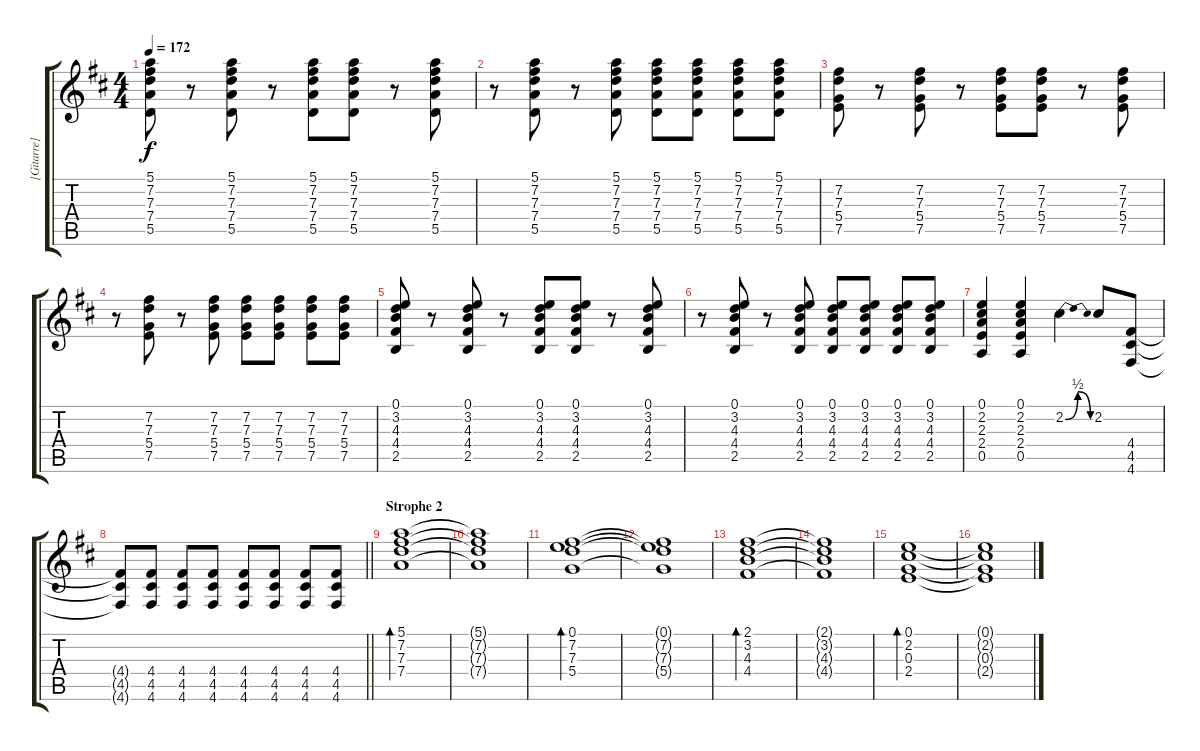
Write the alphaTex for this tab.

\track ("[Gitarre]" "[Gitarre]") {instrument overdrivenguitar}
\staff {score tabs}
\tuning (E4 B3 G3 D3 A2 D2) {hide}
\ts (4 4)
\tempo 172
\clef g2
\ks d
(5.1 7.2 7.3 7.4 5.5).8{dy f} r.8 (5.1 7.2 7.3 7.4 5.5).8 r.8 (5.1 7.2 7.3 7.4 5.5).8 (5.1 7.2 7.3 7.4 5.5).8 r.8 (5.1 7.2 7.3 7.4 5.5).8 |
r.8 (5.1 7.2 7.3 7.4 5.5).8 r.8 (5.1 7.2 7.3 7.4 5.5).8 (5.1 7.2 7.3 7.4 5.5).8 (5.1 7.2 7.3 7.4 5.5).8 (5.1 7.2 7.3 7.4 5.5).8 (5.1 7.2 7.3 7.4 5.5).8 |
(7.2 7.3 5.4 7.5).8 r.8 (7.2 7.3 5.4 7.5).8 r.8 (7.2 7.3 5.4 7.5).8 (7.2 7.3 5.4 7.5).8 r.8 (7.2 7.3 5.4 7.5).8 |
r.8 (7.2 7.3 5.4 7.5).8 r.8 (7.2 7.3 5.4 7.5).8 (7.2 7.3 5.4 7.5).8 (7.2 7.3 5.4 7.5).8 (7.2 7.3 5.4 7.5).8 (7.2 7.3 5.4 7.5).8 |
(0.1 3.2 4.3 4.4 2.5).8 r.8 (0.1 3.2 4.3 4.4 2.5).8 r.8 (0.1 3.2 4.3 4.4 2.5).8 (0.1 3.2 4.3 4.4 2.5).8 r.8 (0.1 3.2 4.3 4.4 2.5).8 |
r.8 (0.1 3.2 4.3 4.4 2.5).8 r.8 (0.1 3.2 4.3 4.4 2.5).8 (0.1 3.2 4.3 4.4 2.5).8 (0.1 3.2 4.3 4.4 2.5).8 (0.1 3.2 4.3 4.4 2.5).8 (0.1 3.2 4.3 4.4 2.5).8 |
(0.1 2.2 2.3 2.4 0.5).4 (0.1 2.2 2.3 2.4 0.5).4 2.2{be (bendrelease 0 0 30 2 30 2 60 0)}.4 2.2.8 (4.4 4.5 4.6).8 |
\barLineRight lightlight
(4.4{t} 4.5{t} 4.6{t}).8 (4.4 4.5 4.6).8 (4.4 4.5 4.6).8 (4.4 4.5 4.6).8 (4.4 4.5 4.6).8 (4.4 4.5 4.6).8 (4.4 4.5 4.6).8 (4.4 4.5 4.6).8 |
\section ("" "Strophe 2")
(5.1 7.2 7.3 7.4).1{bd 240 volume 16 instrument electricguitarclean} |
(5.1{t} 7.2{t} 7.3{t} 7.4{t}).1 |
(0.1 7.2 7.3 5.4).1{bd 240} |
(0.1{t} 7.2{t} 7.3{t} 5.4{t}).1 |
(2.1 3.2 4.3 4.4).1{bd 240} |
(2.1{t} 3.2{t} 4.3{t} 4.4{t}).1 |
(0.1 2.2 0.3 2.4).1{bd 240} |
(0.1{t} 2.2{t} 0.3{t} 2.4{t}).1
